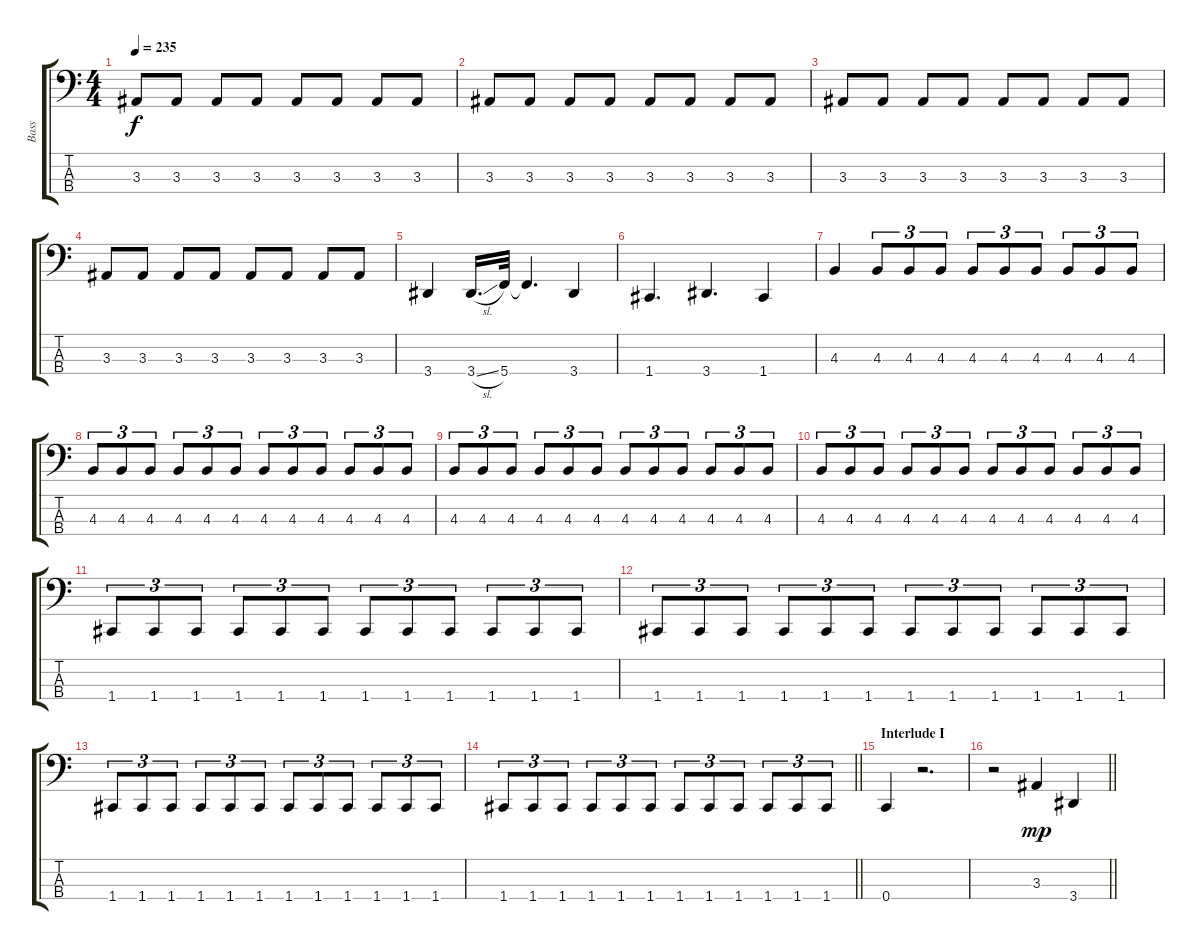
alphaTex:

\track ("Bass" "Bass") {instrument electricbasspick}
\staff {score tabs}
\tuning (F2 C2 G1 C1) {hide}
\ts (4 4)
\tempo 235
\clef f4
\ks c
3.3.8{dy f volume 14} 3.3.8 3.3.8 3.3.8 3.3.8 3.3.8 3.3.8 3.3.8 |
3.3.8 3.3.8 3.3.8 3.3.8 3.3.8 3.3.8 3.3.8 3.3.8 |
3.3.8 3.3.8 3.3.8 3.3.8 3.3.8 3.3.8 3.3.8 3.3.8 |
3.3.8 3.3.8 3.3.8 3.3.8 3.3.8 3.3.8 3.3.8 3.3.8 |
3.4.4{volume 16} 3.4{sl}.16{d} 5.4.32 5.4{t}.4{d} 3.4.4 |
1.4.4{d} 3.4.4{d} 1.4.4 |
4.3.4{volume 14} 4.3.8{tu (3 2)} 4.3.8{tu (3 2)} 4.3.8{tu (3 2)} 4.3.8{tu (3 2)} 4.3.8{tu (3 2)} 4.3.8{tu (3 2)} 4.3.8{tu (3 2)} 4.3.8{tu (3 2)} 4.3.8{tu (3 2)} |
4.3.8{tu (3 2)} 4.3.8{tu (3 2)} 4.3.8{tu (3 2)} 4.3.8{tu (3 2)} 4.3.8{tu (3 2)} 4.3.8{tu (3 2)} 4.3.8{tu (3 2)} 4.3.8{tu (3 2)} 4.3.8{tu (3 2)} 4.3.8{tu (3 2)} 4.3.8{tu (3 2)} 4.3.8{tu (3 2)} |
4.3.8{tu (3 2)} 4.3.8{tu (3 2)} 4.3.8{tu (3 2)} 4.3.8{tu (3 2)} 4.3.8{tu (3 2)} 4.3.8{tu (3 2)} 4.3.8{tu (3 2)} 4.3.8{tu (3 2)} 4.3.8{tu (3 2)} 4.3.8{tu (3 2)} 4.3.8{tu (3 2)} 4.3.8{tu (3 2)} |
4.3.8{tu (3 2)} 4.3.8{tu (3 2)} 4.3.8{tu (3 2)} 4.3.8{tu (3 2)} 4.3.8{tu (3 2)} 4.3.8{tu (3 2)} 4.3.8{tu (3 2)} 4.3.8{tu (3 2)} 4.3.8{tu (3 2)} 4.3.8{tu (3 2)} 4.3.8{tu (3 2)} 4.3.8{tu (3 2)} |
1.4.8{tu (3 2)} 1.4.8{tu (3 2)} 1.4.8{tu (3 2)} 1.4.8{tu (3 2)} 1.4.8{tu (3 2)} 1.4.8{tu (3 2)} 1.4.8{tu (3 2)} 1.4.8{tu (3 2)} 1.4.8{tu (3 2)} 1.4.8{tu (3 2)} 1.4.8{tu (3 2)} 1.4.8{tu (3 2)} |
1.4.8{tu (3 2)} 1.4.8{tu (3 2)} 1.4.8{tu (3 2)} 1.4.8{tu (3 2)} 1.4.8{tu (3 2)} 1.4.8{tu (3 2)} 1.4.8{tu (3 2)} 1.4.8{tu (3 2)} 1.4.8{tu (3 2)} 1.4.8{tu (3 2)} 1.4.8{tu (3 2)} 1.4.8{tu (3 2)} |
1.4.8{tu (3 2)} 1.4.8{tu (3 2)} 1.4.8{tu (3 2)} 1.4.8{tu (3 2)} 1.4.8{tu (3 2)} 1.4.8{tu (3 2)} 1.4.8{tu (3 2)} 1.4.8{tu (3 2)} 1.4.8{tu (3 2)} 1.4.8{tu (3 2)} 1.4.8{tu (3 2)} 1.4.8{tu (3 2)} |
\barLineRight lightlight
1.4.8{tu (3 2)} 1.4.8{tu (3 2)} 1.4.8{tu (3 2)} 1.4.8{tu (3 2)} 1.4.8{tu (3 2)} 1.4.8{tu (3 2)} 1.4.8{tu (3 2)} 1.4.8{tu (3 2)} 1.4.8{tu (3 2)} 1.4.8{tu (3 2)} 1.4.8{tu (3 2)} 1.4.8{tu (3 2)} |
\section ("" "Interlude I")
0.4.4{volume 16} r.2{d} |
\barLineRight lightlight
r.2 3.3.4{dy mp} 3.4.4
